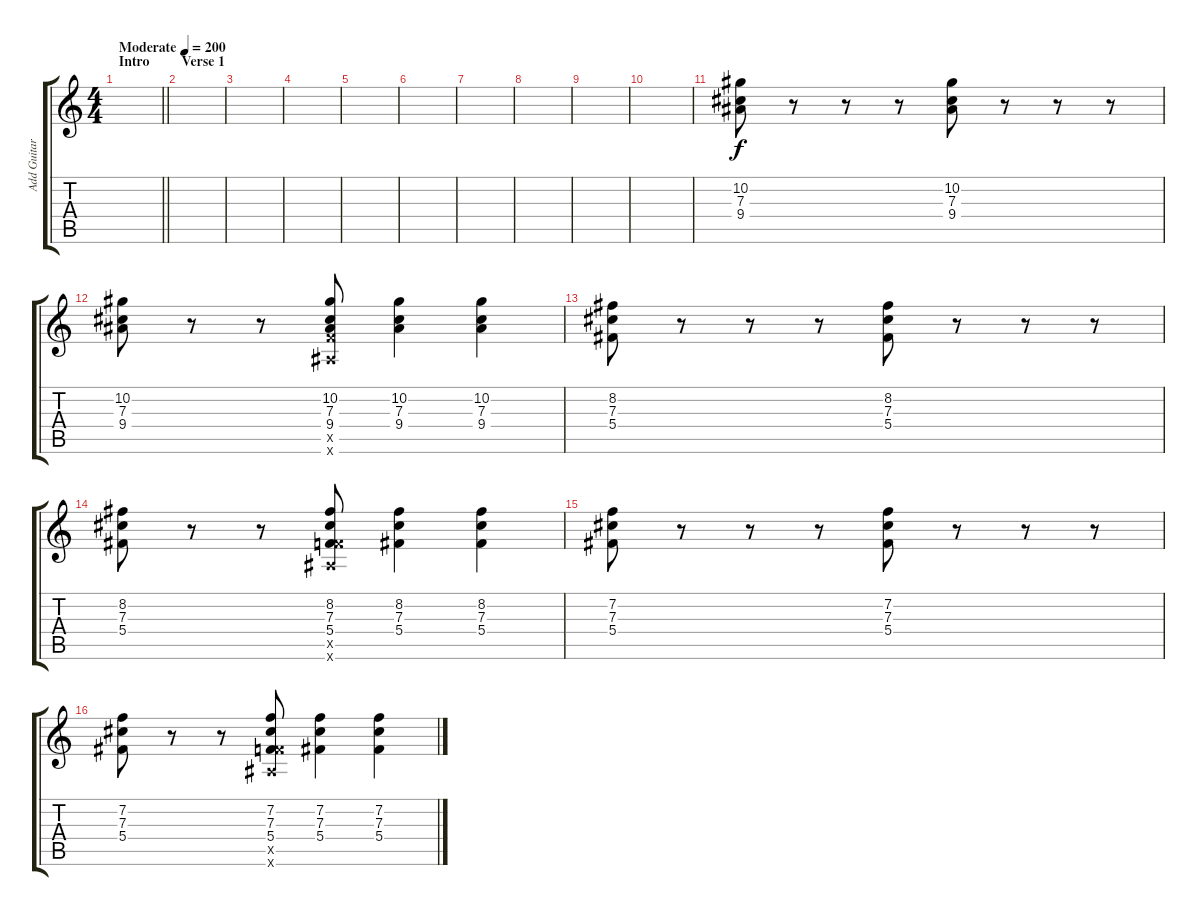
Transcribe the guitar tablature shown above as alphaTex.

\track ("Add Guitar" "Add Guitar") {instrument distortionguitar}
\staff {score tabs}
\tuning (Eb4 Bb3 Gb3 Db3 Ab2 Db2) {hide}
\ts (4 4)
\section ("" "Intro")
\tempo (200 "Moderate")
\clef g2
\barLineRight lightlight
\ks c
|
\section ("" "Verse 1")
|
|
|
|
|
|
|
|
|
(10.2 7.3 9.4).8 r.8 r.8 r.8 (10.2 7.3 9.4).8 r.8 r.8 r.8 |
(10.2 7.3 9.4).8 r.8 r.8 (10.2 7.3 9.4 9.5{x} 9.6{x}).8 (10.2 7.3 9.4).4 (10.2 7.3 9.4).4 |
(8.2 7.3 5.4).8 r.8 r.8 r.8 (8.2 7.3 5.4).8 r.8 r.8 r.8 |
(8.2 7.3 5.4).8 r.8 r.8 (8.2 7.3 5.4 9.5{x} 9.6{x}).8 (8.2 7.3 5.4).4 (8.2 7.3 5.4).4 |
(7.2 7.3 5.4).8 r.8 r.8 r.8 (7.2 7.3 5.4).8 r.8 r.8 r.8 |
(7.2 7.3 5.4).8 r.8 r.8 (7.2 7.3 5.4 9.5{x} 9.6{x}).8 (7.2 7.3 5.4).4 (7.2 7.3 5.4).4
